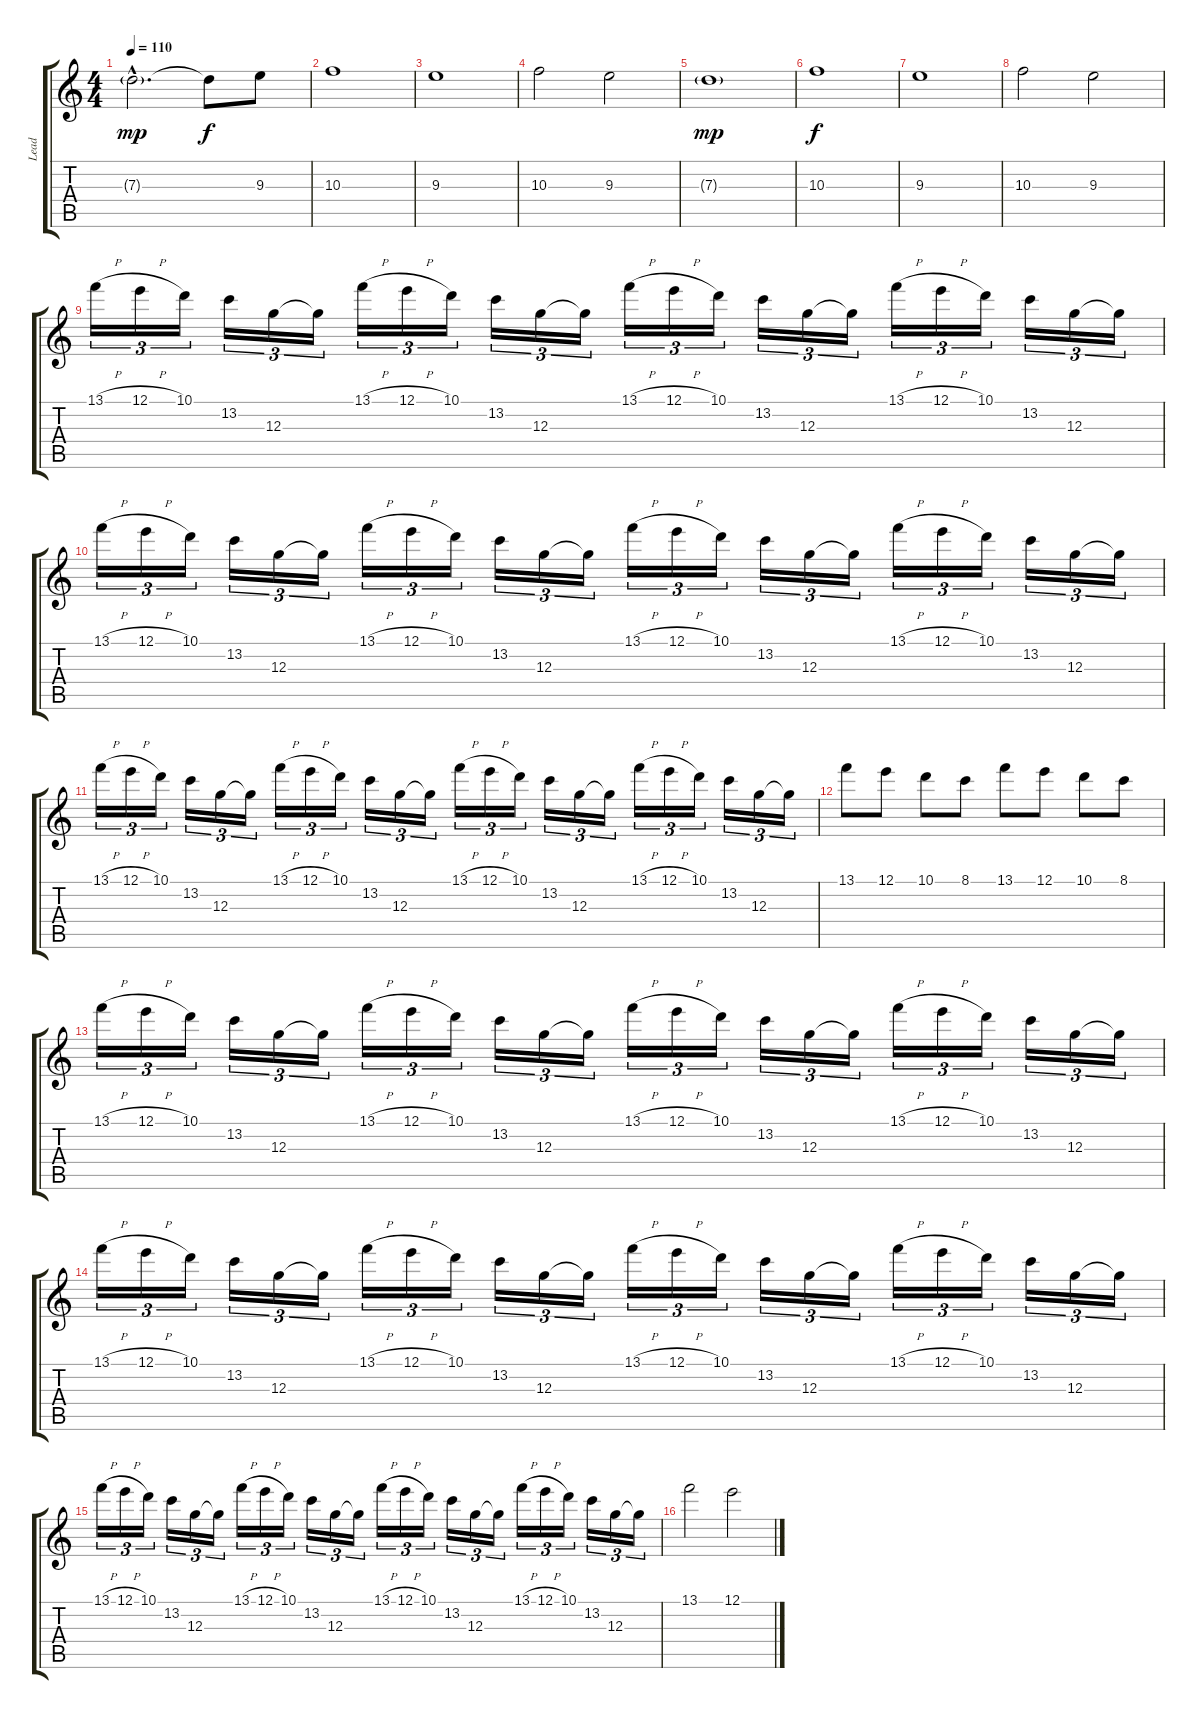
\track ("Lead" "Lead") {instrument distortionguitar}
\staff {score tabs}
\tuning (E4 B3 G3 D3 A2 E2) {hide}
\ts (4 4)
\tempo 110
\clef g2
\ks c
7.3{g hac}.2{d dy mp instrument distortionguitar} 7.3{t}.8{dy f} 9.3.8 |
10.3.1 |
9.3.1 |
10.3.2 9.3.2 |
7.3{g}.1{dy mp} |
10.3.1{dy f} |
9.3.1 |
10.3.2 9.3.2 |
13.1{h}.16{tu (3 2)} 12.1{h}.16{tu (3 2)} 10.1.16{tu (3 2)} 13.2.16{tu (3 2)} 12.3.16{tu (3 2)} 12.3{t}.16{tu (3 2)} 13.1{h}.16{tu (3 2)} 12.1{h}.16{tu (3 2)} 10.1.16{tu (3 2)} 13.2.16{tu (3 2)} 12.3.16{tu (3 2)} 12.3{t}.16{tu (3 2)} 13.1{h}.16{tu (3 2)} 12.1{h}.16{tu (3 2)} 10.1.16{tu (3 2)} 13.2.16{tu (3 2)} 12.3.16{tu (3 2)} 12.3{t}.16{tu (3 2)} 13.1{h}.16{tu (3 2)} 12.1{h}.16{tu (3 2)} 10.1.16{tu (3 2)} 13.2.16{tu (3 2)} 12.3.16{tu (3 2)} 12.3{t}.16{tu (3 2)} |
13.1{h}.16{tu (3 2)} 12.1{h}.16{tu (3 2)} 10.1.16{tu (3 2)} 13.2.16{tu (3 2)} 12.3.16{tu (3 2)} 12.3{t}.16{tu (3 2)} 13.1{h}.16{tu (3 2)} 12.1{h}.16{tu (3 2)} 10.1.16{tu (3 2)} 13.2.16{tu (3 2)} 12.3.16{tu (3 2)} 12.3{t}.16{tu (3 2)} 13.1{h}.16{tu (3 2)} 12.1{h}.16{tu (3 2)} 10.1.16{tu (3 2)} 13.2.16{tu (3 2)} 12.3.16{tu (3 2)} 12.3{t}.16{tu (3 2)} 13.1{h}.16{tu (3 2)} 12.1{h}.16{tu (3 2)} 10.1.16{tu (3 2)} 13.2.16{tu (3 2)} 12.3.16{tu (3 2)} 12.3{t}.16{tu (3 2)} |
13.1{h}.16{tu (3 2)} 12.1{h}.16{tu (3 2)} 10.1.16{tu (3 2)} 13.2.16{tu (3 2)} 12.3.16{tu (3 2)} 12.3{t}.16{tu (3 2)} 13.1{h}.16{tu (3 2)} 12.1{h}.16{tu (3 2)} 10.1.16{tu (3 2)} 13.2.16{tu (3 2)} 12.3.16{tu (3 2)} 12.3{t}.16{tu (3 2)} 13.1{h}.16{tu (3 2)} 12.1{h}.16{tu (3 2)} 10.1.16{tu (3 2)} 13.2.16{tu (3 2)} 12.3.16{tu (3 2)} 12.3{t}.16{tu (3 2)} 13.1{h}.16{tu (3 2)} 12.1{h}.16{tu (3 2)} 10.1.16{tu (3 2)} 13.2.16{tu (3 2)} 12.3.16{tu (3 2)} 12.3{t}.16{tu (3 2)} |
13.1.8 12.1.8 10.1.8 8.1.8 13.1.8 12.1.8 10.1.8 8.1.8 |
13.1{h}.16{tu (3 2)} 12.1{h}.16{tu (3 2)} 10.1.16{tu (3 2)} 13.2.16{tu (3 2)} 12.3.16{tu (3 2)} 12.3{t}.16{tu (3 2)} 13.1{h}.16{tu (3 2)} 12.1{h}.16{tu (3 2)} 10.1.16{tu (3 2)} 13.2.16{tu (3 2)} 12.3.16{tu (3 2)} 12.3{t}.16{tu (3 2)} 13.1{h}.16{tu (3 2)} 12.1{h}.16{tu (3 2)} 10.1.16{tu (3 2)} 13.2.16{tu (3 2)} 12.3.16{tu (3 2)} 12.3{t}.16{tu (3 2)} 13.1{h}.16{tu (3 2)} 12.1{h}.16{tu (3 2)} 10.1.16{tu (3 2)} 13.2.16{tu (3 2)} 12.3.16{tu (3 2)} 12.3{t}.16{tu (3 2)} |
13.1{h}.16{tu (3 2)} 12.1{h}.16{tu (3 2)} 10.1.16{tu (3 2)} 13.2.16{tu (3 2)} 12.3.16{tu (3 2)} 12.3{t}.16{tu (3 2)} 13.1{h}.16{tu (3 2)} 12.1{h}.16{tu (3 2)} 10.1.16{tu (3 2)} 13.2.16{tu (3 2)} 12.3.16{tu (3 2)} 12.3{t}.16{tu (3 2)} 13.1{h}.16{tu (3 2)} 12.1{h}.16{tu (3 2)} 10.1.16{tu (3 2)} 13.2.16{tu (3 2)} 12.3.16{tu (3 2)} 12.3{t}.16{tu (3 2)} 13.1{h}.16{tu (3 2)} 12.1{h}.16{tu (3 2)} 10.1.16{tu (3 2)} 13.2.16{tu (3 2)} 12.3.16{tu (3 2)} 12.3{t}.16{tu (3 2)} |
13.1{h}.16{tu (3 2)} 12.1{h}.16{tu (3 2)} 10.1.16{tu (3 2)} 13.2.16{tu (3 2)} 12.3.16{tu (3 2)} 12.3{t}.16{tu (3 2)} 13.1{h}.16{tu (3 2)} 12.1{h}.16{tu (3 2)} 10.1.16{tu (3 2)} 13.2.16{tu (3 2)} 12.3.16{tu (3 2)} 12.3{t}.16{tu (3 2)} 13.1{h}.16{tu (3 2)} 12.1{h}.16{tu (3 2)} 10.1.16{tu (3 2)} 13.2.16{tu (3 2)} 12.3.16{tu (3 2)} 12.3{t}.16{tu (3 2)} 13.1{h}.16{tu (3 2)} 12.1{h}.16{tu (3 2)} 10.1.16{tu (3 2)} 13.2.16{tu (3 2)} 12.3.16{tu (3 2)} 12.3{t}.16{tu (3 2)} |
13.1.2 12.1.2
